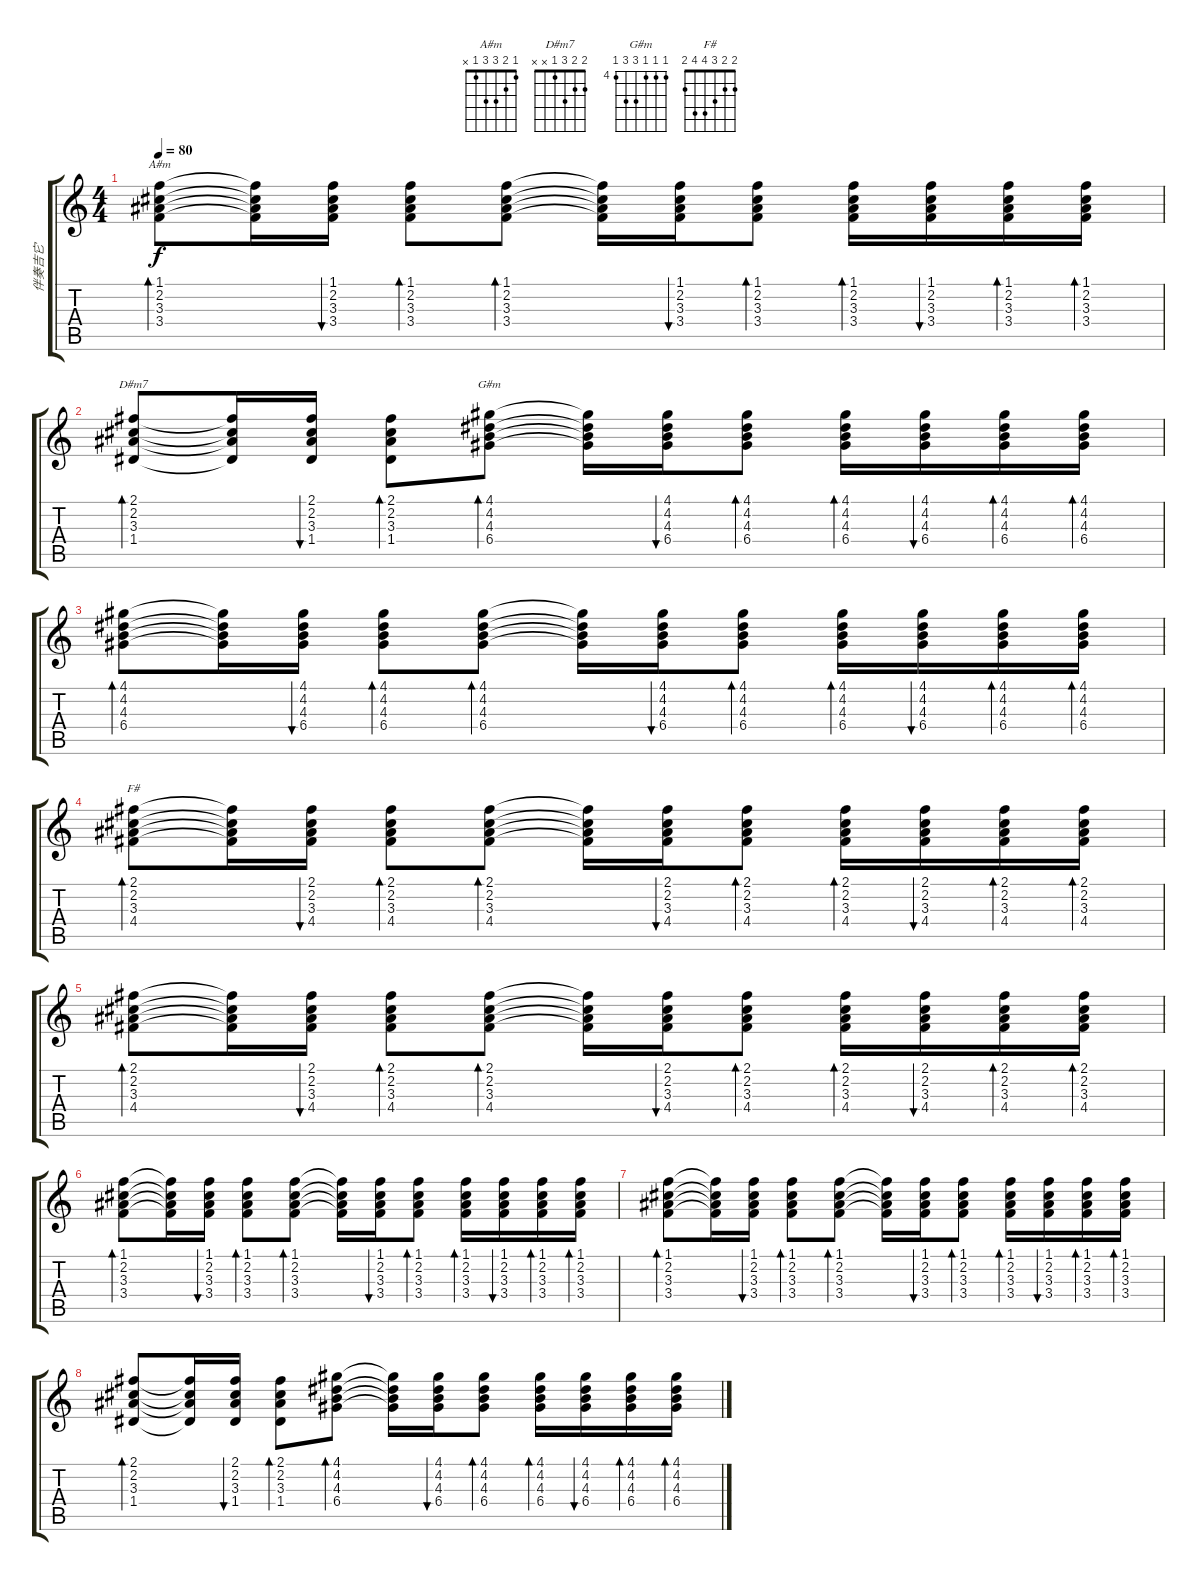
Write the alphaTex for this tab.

\track ("伴奏吉它" "伴奏吉它") {instrument acousticguitarsteel}
\staff {score tabs}
\tuning (E4 B3 G3 D3 A2 E2) {hide}
\chord ("A#m" 1 2 3 3 1 x)
\chord ("D#m7" 2 2 3 1 x x)
\chord ("G#m" 4 4 4 6 6 4) {firstfret 4}
\chord ("F#" 2 2 3 4 4 2)
\ts (4 4)
\tempo 80
\clef g2
\ks c
(1.1 2.2 3.3 3.4).8{bd 60 ch "A#m" dy f} (1.1{t} 2.2{t} 3.3{t} 3.4{t}).16 (1.1 2.2 3.3 3.4).16{bu 60} (1.1 2.2 3.3 3.4).8{bd 60} (1.1 2.2 3.3 3.4).8{bd 60} (1.1{t} 2.2{t} 3.3{t} 3.4{t}).16 (1.1 2.2 3.3 3.4).16{bu 60} (1.1 2.2 3.3 3.4).8{bd 60} (1.1 2.2 3.3 3.4).16{bd 60} (1.1 2.2 3.3 3.4).16{bu 60} (1.1 2.2 3.3 3.4).16{bd 60} (1.1 2.2 3.3 3.4).16{bd 60} |
(2.1 2.2 3.3 1.4).8{bd 60 ch "D#m7"} (2.1{t} 2.2{t} 3.3{t} 1.4{t}).16 (2.1 2.2 3.3 1.4).16{bu 60} (2.1 2.2 3.3 1.4).8{bd 60} (4.1 4.2 4.3 6.4).8{bd 60 ch "G#m"} (4.1{t} 4.2{t} 4.3{t} 6.4{t}).16 (4.1 4.2 4.3 6.4).16{bu 60} (4.1 4.2 4.3 6.4).8{bd 60} (4.1 4.2 4.3 6.4).16{bd 60} (4.1 4.2 4.3 6.4).16{bu 60} (4.1 4.2 4.3 6.4).16{bd 60} (4.1 4.2 4.3 6.4).16{bd 60} |
(4.1 4.2 4.3 6.4).8{bd 60} (4.1{t} 4.2{t} 4.3{t} 6.4{t}).16 (4.1 4.2 4.3 6.4).16{bu 60} (4.1 4.2 4.3 6.4).8{bd 60} (4.1 4.2 4.3 6.4).8{bd 60} (4.1{t} 4.2{t} 4.3{t} 6.4{t}).16 (4.1 4.2 4.3 6.4).16{bu 60} (4.1 4.2 4.3 6.4).8{bd 60} (4.1 4.2 4.3 6.4).16{bd 60} (4.1 4.2 4.3 6.4).16{bu 60} (4.1 4.2 4.3 6.4).16{bd 60} (4.1 4.2 4.3 6.4).16{bd 60} |
(2.1 2.2 3.3 4.4).8{bd 60 ch "F#"} (2.1{t} 2.2{t} 3.3{t} 4.4{t}).16 (2.1 2.2 3.3 4.4).16{bu 60} (2.1 2.2 3.3 4.4).8{bd 60} (2.1 2.2 3.3 4.4).8{bd 60} (2.1{t} 2.2{t} 3.3{t} 4.4{t}).16 (2.1 2.2 3.3 4.4).16{bu 60} (2.1 2.2 3.3 4.4).8{bd 60} (2.1 2.2 3.3 4.4).16{bd 60} (2.1 2.2 3.3 4.4).16{bu 60} (2.1 2.2 3.3 4.4).16{bd 60} (2.1 2.2 3.3 4.4).16{bd 60} |
(2.1 2.2 3.3 4.4).8{bd 60} (2.1{t} 2.2{t} 3.3{t} 4.4{t}).16 (2.1 2.2 3.3 4.4).16{bu 60} (2.1 2.2 3.3 4.4).8{bd 60} (2.1 2.2 3.3 4.4).8{bd 60} (2.1{t} 2.2{t} 3.3{t} 4.4{t}).16 (2.1 2.2 3.3 4.4).16{bu 60} (2.1 2.2 3.3 4.4).8{bd 60} (2.1 2.2 3.3 4.4).16{bd 60} (2.1 2.2 3.3 4.4).16{bu 60} (2.1 2.2 3.3 4.4).16{bd 60} (2.1 2.2 3.3 4.4).16{bd 60} |
(1.1 2.2 3.3 3.4).8{bd 60} (1.1{t} 2.2{t} 3.3{t} 3.4{t}).16 (1.1 2.2 3.3 3.4).16{bu 60} (1.1 2.2 3.3 3.4).8{bd 60} (1.1 2.2 3.3 3.4).8{bd 60} (1.1{t} 2.2{t} 3.3{t} 3.4{t}).16 (1.1 2.2 3.3 3.4).16{bu 60} (1.1 2.2 3.3 3.4).8{bd 60} (1.1 2.2 3.3 3.4).16{bd 60} (1.1 2.2 3.3 3.4).16{bu 60} (1.1 2.2 3.3 3.4).16{bd 60} (1.1 2.2 3.3 3.4).16{bd 60} |
(1.1 2.2 3.3 3.4).8{bd 60} (1.1{t} 2.2{t} 3.3{t} 3.4{t}).16 (1.1 2.2 3.3 3.4).16{bu 60} (1.1 2.2 3.3 3.4).8{bd 60} (1.1 2.2 3.3 3.4).8{bd 60} (1.1{t} 2.2{t} 3.3{t} 3.4{t}).16 (1.1 2.2 3.3 3.4).16{bu 60} (1.1 2.2 3.3 3.4).8{bd 60} (1.1 2.2 3.3 3.4).16{bd 60} (1.1 2.2 3.3 3.4).16{bu 60} (1.1 2.2 3.3 3.4).16{bd 60} (1.1 2.2 3.3 3.4).16{bd 60} |
(2.1 2.2 3.3 1.4).8{bd 60} (2.1{t} 2.2{t} 3.3{t} 1.4{t}).16 (2.1 2.2 3.3 1.4).16{bu 60} (2.1 2.2 3.3 1.4).8{bd 60} (4.1 4.2 4.3 6.4).8{bd 60} (4.1{t} 4.2{t} 4.3{t} 6.4{t}).16 (4.1 4.2 4.3 6.4).16{bu 60} (4.1 4.2 4.3 6.4).8{bd 60} (4.1 4.2 4.3 6.4).16{bd 60} (4.1 4.2 4.3 6.4).16{bu 60} (4.1 4.2 4.3 6.4).16{bd 60} (4.1 4.2 4.3 6.4).16{bd 60}
